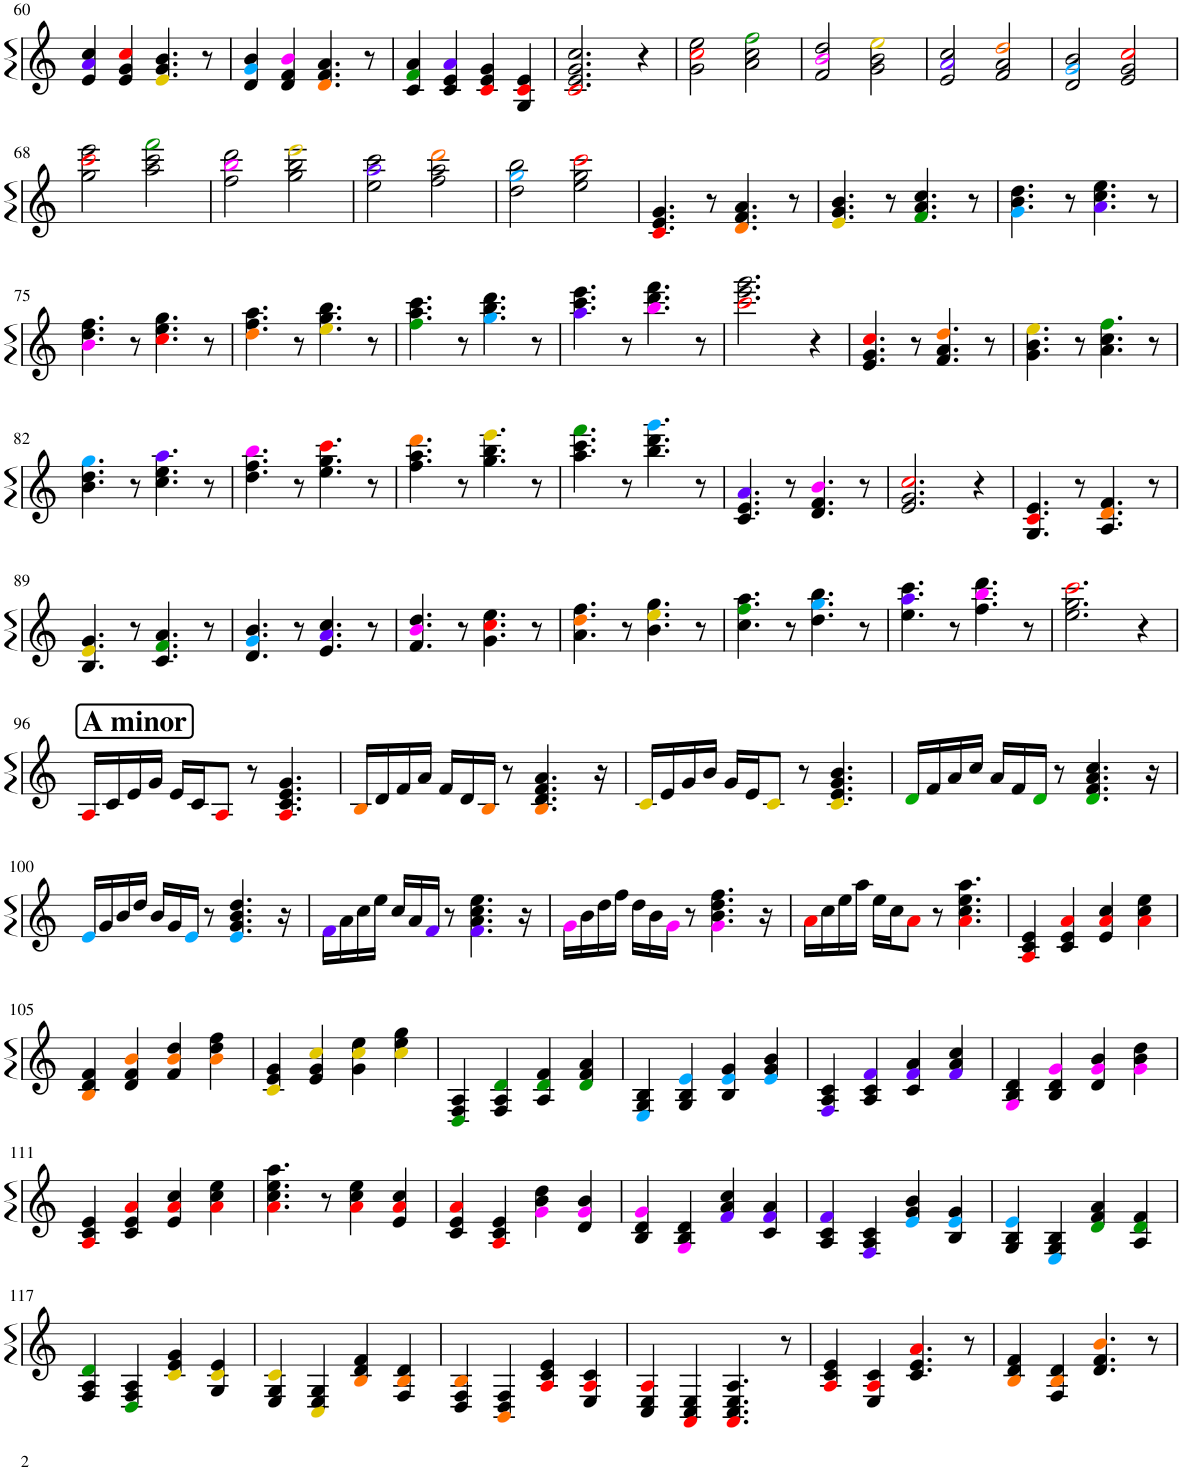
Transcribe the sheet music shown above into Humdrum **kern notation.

**kern
*part1
*staff1
*I"Piano
*I'Pno.
!!LO:PB:g=z
*clefG2
*k[]
*M4/4
=60
4e/ 4ai/ 4cc/
4e/ 4g/ 4ccj/
4.eZ/ 4.g/ 4.b/
8r
=61
4d/ 4gV/ 4b/
4d/ 4f/ 4bN/
4.dl/ 4.f/ 4.a/
8r
=62
4c/ 4f!/ 4a/
4c/ 4e/ 4ai/
4cj/ 4e/ 4g/
4G/ 4cj/ 4e/
=63
2.cj/ 2.e/ 2.g/ 2.cc/
4r
=64
2g\ 2ccj\ 2ee\
2a\ 2cc\ 2ff!\
=65
2f/ 2bN/ 2dd/
2g\ 2b\ 2eeZ\
=66
2e/ 2ai/ 2cc/
2f/ 2a/ 2ddl/
=67
2d/ 2gV/ 2b/
2e/ 2g/ 2ccj/
!!LO:LB:g=z
=68
2gg\ 2cccj\ 2eee\
2aa\ 2ccc\ 2fff!\
=69
2ff\ 2bbN\ 2ddd\
2gg\ 2bb\ 2eeeZ\
=70
2ee\ 2aai\ 2ccc\
2ff\ 2aa\ 2dddl\
=71
2dd\ 2ggV\ 2bb\
2ee\ 2gg\ 2cccj\
=72
4.cj/ 4.e/ 4.g/
8r
4.dl/ 4.f/ 4.a/
8r
=73
4.eZ/ 4.g/ 4.b/
8r
4.f!/ 4.a/ 4.cc/
8r
=74
4.gV\ 4.b\ 4.dd\
8r
4.ai\ 4.cc\ 4.ee\
8r
!!LO:LB:g=z
=75
4.bN\ 4.dd\ 4.ff\
8r
4.ccj\ 4.ee\ 4.gg\
8r
=76
4.ddl\ 4.ff\ 4.aa\
8r
4.eeZ\ 4.gg\ 4.bb\
8r
=77
4.ff!\ 4.aa\ 4.ccc\
8r
4.ggV\ 4.bb\ 4.ddd\
8r
=78
4.aai\ 4.ccc\ 4.eee\
8r
4.bbN\ 4.ddd\ 4.fff\
8r
=79
2.cccj\ 2.eee\ 2.ggg\
4r
=80
4.e/ 4.g/ 4.ccj/
8r
4.f/ 4.a/ 4.ddl/
8r
=81
4.g\ 4.b\ 4.eeZ\
8r
4.a\ 4.cc\ 4.ff!\
8r
!!LO:LB:g=z
=82
4.b\ 4.dd\ 4.ggV\
8r
4.cc\ 4.ee\ 4.aai\
8r
=83
4.dd\ 4.ff\ 4.bbN\
8r
4.ee\ 4.gg\ 4.cccj\
8r
=84
4.ff\ 4.aa\ 4.dddl\
8r
4.gg\ 4.bb\ 4.eeeZ\
8r
=85
4.aa\ 4.ccc\ 4.fff!\
8r
4.bb\ 4.ddd\ 4.gggV\
8r
=86
4.c/ 4.e/ 4.ai/
8r
4.d/ 4.f/ 4.bN/
8r
=87
2.e/ 2.g/ 2.ccj/
4r
=88
4.G/ 4.cj/ 4.e/
8r
4.A/ 4.dl/ 4.f/
8r
!!LO:LB:g=z
=89
4.B/ 4.eZ/ 4.g/
8r
4.c/ 4.f!/ 4.a/
8r
=90
4.d/ 4.gV/ 4.b/
8r
4.e/ 4.ai/ 4.cc/
8r
=91
4.f/ 4.bN/ 4.dd/
8r
4.g\ 4.ccj\ 4.ee\
8r
=92
4.a\ 4.ddl\ 4.ff\
8r
4.b\ 4.eeZ\ 4.gg\
8r
=93
4.cc\ 4.ff!\ 4.aa\
8r
4.dd\ 4.ggV\ 4.bb\
8r
=94
4.ee\ 4.aai\ 4.ccc\
8r
4.ff\ 4.bbN\ 4.ddd\
8r
=95
2.ee\ 2.gg\ 2.cccj\
4r
!!LO:LB:g=z
!!LO:REH:place=s1:a:B:cj:fs=14:t=A minor
=96
16Aj/LL
16c/
16e/
16g/JJ
16e/LL
16c/J
8Aj/J
8r
4.Aj/ 4.c/ 4.e/ 4.g/
=97
16Bl/LL
16d/
16f/
16a/JJ
16f/LL
16d/
16Bl/JJ
8r
4.Bl/ 4.d/ 4.f/ 4.a/
16r
=98
16cZ/LL
16e/
16g/
16b/JJ
16g/LL
16e/J
8cZ/J
8r
4.cZ/ 4.e/ 4.g/ 4.b/
=99
16d+/LL
16f/
16a/
16cc/JJ
16a/LL
16f/
16d+/JJ
8r
4.d+/ 4.f/ 4.a/ 4.cc/
16r
!!LO:LB:g=z
=100
16eV/LL
16g/
16b/
16dd/JJ
16b/LL
16g/
16eV/JJ
8r
4.eV/ 4.g/ 4.b/ 4.dd/
16r
=101
16fi\LL
16a\
16cc\
16ee\JJ
16cc/LL
16a/
16fi/JJ
8r
4.fi\ 4.a\ 4.cc\ 4.ee\
16r
=102
16gN\LL
16b\
16dd\
16ff\JJ
16dd\LL
16b\
16gN\JJ
8r
4.gN\ 4.b\ 4.dd\ 4.ff\
16r
=103
16aj\LL
16cc\
16ee\
16aa\JJ
16ee\LL
16cc\J
8aj\J
8r
4.aj\ 4.cc\ 4.ee\ 4.aa\
=104
4Aj/ 4c/ 4e/
4c/ 4e/ 4aj/
4e/ 4aj/ 4cc/
4aj\ 4cc\ 4ee\
!!LO:LB:g=z
=105
4Bl/ 4d/ 4f/
4d/ 4f/ 4bl/
4f/ 4bl/ 4dd/
4bl\ 4dd\ 4ff\
=106
4cZ/ 4e/ 4g/
4e/ 4g/ 4ccZ/
4g\ 4ccZ\ 4ee\
4ccZ\ 4ee\ 4gg\
=107
4D!/ 4F/ 4A/
4F/ 4A/ 4d!/
4A/ 4d!/ 4f/
4d!/ 4f/ 4a/
=108
4EV/ 4G/ 4B/
4G/ 4B/ 4eV/
4B/ 4eV/ 4g/
4eV/ 4g/ 4b/
=109
4Fi/ 4A/ 4c/
4A/ 4c/ 4fi/
4c/ 4fi/ 4a/
4fi/ 4a/ 4cc/
=110
4GN/ 4B/ 4d/
4B/ 4d/ 4gN/
4d/ 4gN/ 4b/
4gN\ 4b\ 4dd\
!!LO:LB:g=z
=111
4Aj/ 4c/ 4e/
4c/ 4e/ 4aj/
4e/ 4aj/ 4cc/
4aj\ 4cc\ 4ee\
=112
4.aj\ 4.cc\ 4.ee\ 4.aa\
8r
4aj\ 4cc\ 4ee\
4e/ 4aj/ 4cc/
=113
4c/ 4e/ 4aj/
4Aj/ 4c/ 4e/
4gN\ 4b\ 4dd\
4d/ 4gN/ 4b/
=114
4B/ 4d/ 4gN/
4GN/ 4B/ 4d/
4fi/ 4a/ 4cc/
4c/ 4fi/ 4a/
=115
4A/ 4c/ 4fi/
4Fi/ 4A/ 4c/
4eV/ 4g/ 4b/
4B/ 4eV/ 4g/
=116
4G/ 4B/ 4eV/
4EV/ 4G/ 4B/
4d!/ 4f/ 4a/
4A/ 4d!/ 4f/
!!LO:LB:g=z
=117
4F/ 4A/ 4d!/
4D!/ 4F/ 4A/
4cZ/ 4e/ 4g/
4G/ 4cZ/ 4e/
=118
4E/ 4G/ 4cZ/
4CZ/ 4E/ 4G/
4Bl/ 4d/ 4f/
4F/ 4Bl/ 4d/
=119
4D/ 4F/ 4Bl/
4BBl/ 4D/ 4F/
4Aj/ 4c/ 4e/
4E/ 4Aj/ 4c/
=120
4C/ 4E/ 4Aj/
4AAj/ 4C/ 4E/
4.AAj/ 4.C/ 4.E/ 4.A/
8r
=121
4Aj/ 4c/ 4e/
4E/ 4Aj/ 4c/
4.c/ 4.e/ 4.aj/
8r
=122
4Bl/ 4d/ 4f/
4F/ 4Bl/ 4d/
4.d/ 4.f/ 4.bl/
8r
=
*-
